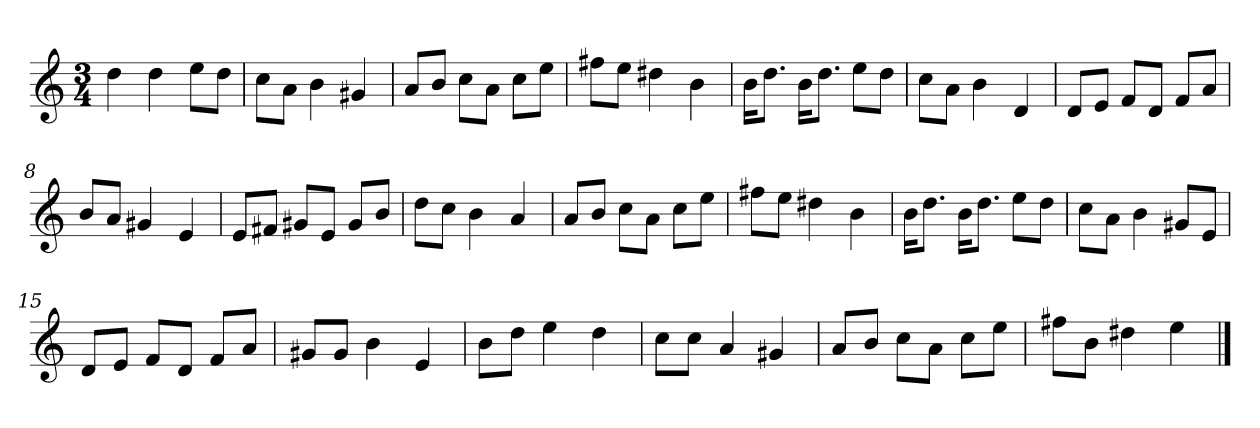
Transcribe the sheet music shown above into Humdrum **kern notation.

**kern
*part1
*staff1
*clefG2
*k[]
*a:
*M3/4
=
4dd
4dd
8ee\L
8dd\J
=2
8cc\L
8a\J
4b
4g#X
=3
8a/L
8b/J
8cc\L
8a\J
8cc\L
8ee\J
=4
8ff#X\L
8ee\J
4dd#X
4b
=5y
16b\KL
8.dd\J
16b\KL
8.dd\J
8ee\L
8dd\J
=6
8cc\L
8a\J
4b
4d
=7
8d/L
8e/J
8f/L
8d/J
8f/L
8a/J
=8
8b/L
8a/J
4g#X
4e
=9y
8e/L
8f#X/J
8g#X/L
8e/J
8g#/L
8b/J
=10
8dd\L
8cc\J
4b
4a
=11
8a/L
8b/J
8cc\L
8a\J
8cc\L
8ee\J
=12
8ff#X\L
8ee\J
4dd#X
4b
=13y
16b\KL
8.dd\J
16b\KL
8.dd\J
8ee\L
8dd\J
=14
8cc\L
8a\J
4b
8g#X/L
8e/J
=15
8d/L
8e/J
8f/L
8d/J
8f/L
8a/J
=16
8g#X/L
8g#/J
4b
4e
=17y
8b\L
8dd\J
4ee
4dd
=18
8cc\L
8cc\J
4a
4g#X
=19
8a/L
8b/J
8cc\L
8a\J
8cc\L
8ee\J
=20
8ff#X\L
8b\J
4dd#X
4ee
==
*-
